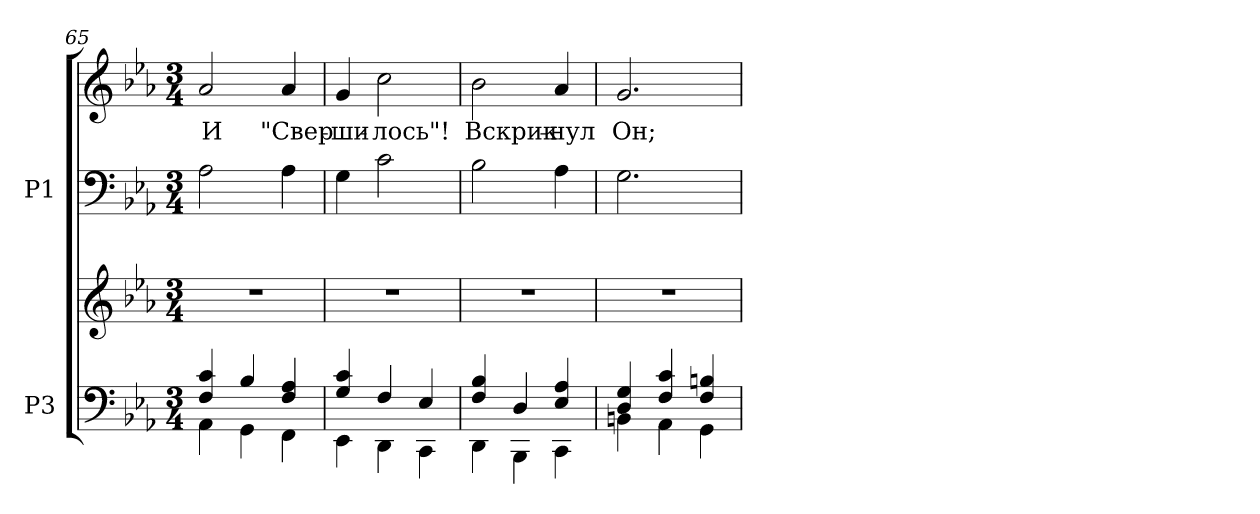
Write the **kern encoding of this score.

**kern	**kern	**kern	**kern	**text
*part2	*part2	*part1	*part1	*part1
*staff4	*staff3	*staff2	*staff1	*staff1
*I"P3	*	*I"P1	*	*
*clefF4	*clefG2	*clefF4	*clefG2	*
*k[b-e-a-]	*k[b-e-a-]	*k[b-e-a-]	*k[b-e-a-]	*
*c:	*c:	*c:	*c:	*
*M3/4	*M3/4	*M3/4	*M3/4	*
=65	=65	=65	=65	=65
*^	*	*	*	*
!	!	!LO:N:vis=1	!	!	!
!	!	!	!	!	!LO:LY:b:color=#000000
4Fi/ 4ci	4AA-i\	2.r	2A-i\	2a-i/	-И
4B-i/	4GGi\	.	.	.	.
!	!	!	!	!	!LO:LY:b:color=#000000
4Fi/ 4A-i	4FFi\	.	4A-i\	4a-i/	"Свер-
=66	=66	=66	=66	=66	=66
!	!	!LO:N:vis=1	!	!	!
!	!	!	!	!	!LO:LY:b:color=#000000
4Gi/ 4ci	4EE-i\	2.r	4Gi\	4gi/	-ши-
!	!	!	!	!	!LO:LY:b:color=#000000
4Fi/	4DDi\	.	2ci\	2cci\	-лось"!
4E-i/	4CCi\	.	.	.	.
=67	=67	=67	=67	=67	=67
!	!	!LO:N:vis=1	!	!	!
!	!	!	!	!	!LO:LY:b:color=#000000
4Fi/ 4B-i	4DDi\	2.r	2B-i\	2b-i\	Вскрик-
4Di/	4BBB-i\	.	.	.	.
!	!	!	!	!	!LO:LY:b:color=#000000
4E-i/ 4A-i	4CCi\	.	4A-i\	4a-i/	-нул
!!LO:PB:g=z
=68	=68	=68	=68	=68	=68
!	!	!LO:N:vis=1	!	!	!
!	!	!	!	!	!LO:LY:b:color=#000000
4Di/ 4Gi	4BBni\	2.r	2.Gi\	2.gi/	Он;
4Fi/ 4ci	4AA-i\	.	.	.	.
4Fi/ 4Bni	4GGi\	.	.	.	.
*v	*v	*	*	*	*
=	=	=	=	=
*-	*-	*-	*-	*-
